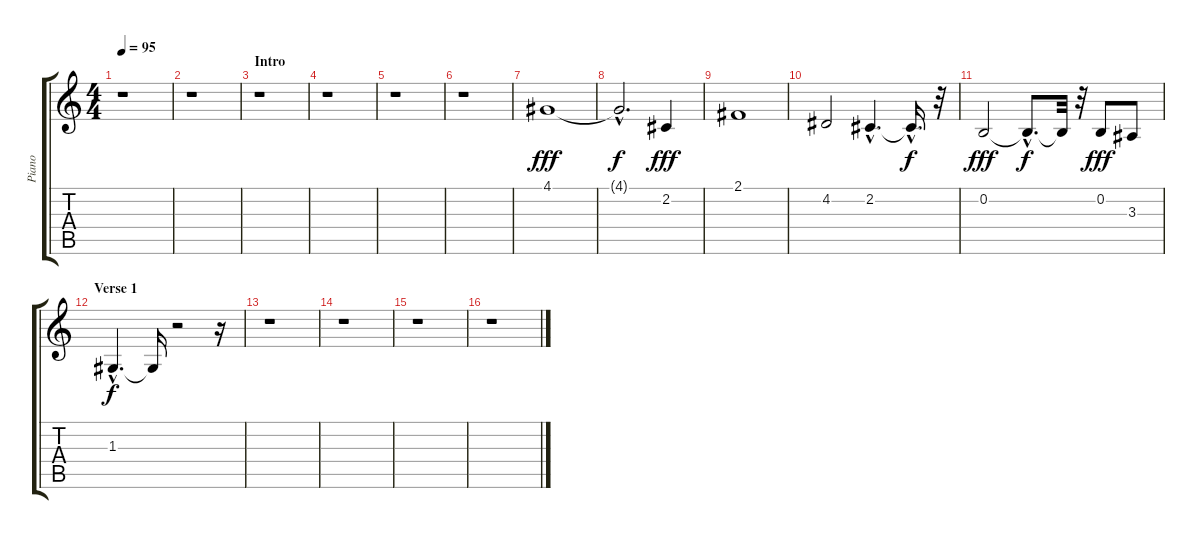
\track ("Piano" "Piano") {instrument acousticgrandpiano}
\staff {score tabs}
\tuning (E4 B3 G3 D3 A2 E2) {hide}
\ts (4 4)
\tempo 95
\clef g2
\ks c
r.1{dy fff} |
r.1 |
\section ("" "Intro")
r.1 |
r.1 |
r.1 |
r.1 |
4.1.1{volume 14 instrument frenchhorn} |
4.1{hac t}.2{d dy f} 2.2.4{dy fff} |
2.1.1 |
4.2.2 2.2{hac}.4{d} 2.2{hac t}.16{d dy f} r.32 |
0.2.2{dy fff} 0.2{hac t}.8{d dy f} 0.2{t}.32 r.32 0.2.8{dy fff} 3.3.8 |
\section ("" "Verse 1")
1.3{hac}.4{d dy f} 1.3{t}.16 r.2 r.16 |
r.1 |
r.1 |
r.1 |
r.1
